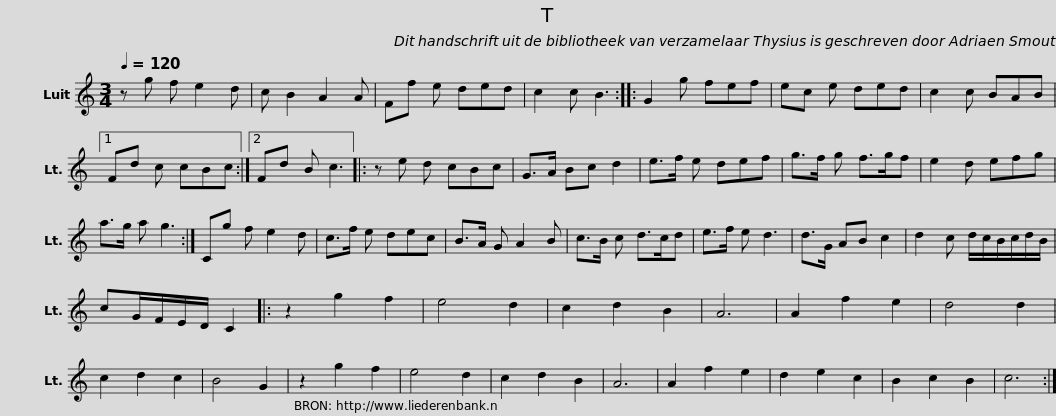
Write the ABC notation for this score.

X:1
L:1/8
Q:1/4=120
M:3/4
I:linebreak $
K:C
V:1 treble
V:1
 z g f e2 d | c B2 A2 A | Ff e ded | c2 c B3 :: G2 g fef | %5
 ec e ded | c2 c BAB |1 Fd c cBc :|2 Fd B c3 |:$ z e d cBc | %10
 G>A Bc d2 | e>f e def | g>f g f>gf | e2 d efg | a>g a g3 :|$ %15
 Cg f e2 d | c>f e dec | B>A G A2 B | c>B c d>cd | e>f e d3 | %20
 d>G AB c2 | d2 c d/c/B/c/d/B/ | cG/F/E/D/ C2 |:$ z2 g2 f2 | e4 d2 | %25
 c2 d2 B2 | A6 | A2 f2 e2 | d4 d2 | c2 d2 c2 | %30
 B4 G2 |$ z2 g2 f2 | e4 d2 | c2 d2 B2 | A6 | %35
 A2 f2 e2 | d2 e2 c2 | B2 c2 B2 | c6 :| %39
